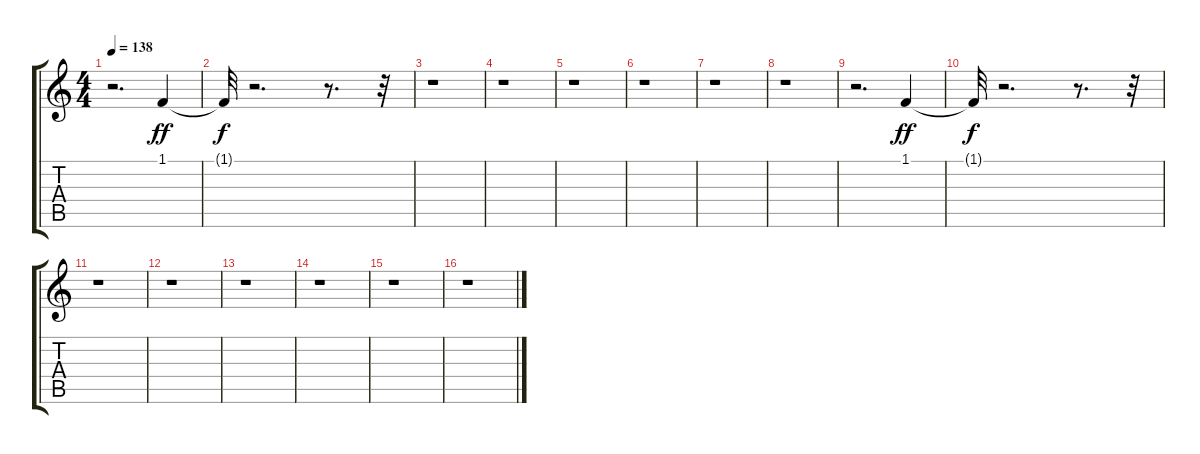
\track "" {instrument reversecymbal}
\staff {score tabs}
\tuning (E4 B3 G3 D3 A2 E2) {hide}
\ts (4 4)
\tempo 138
\clef g2
\ks c
r.2{d dy ff} 1.1.4 |
1.1{t}.32{dy f} r.2{d} r.8{d} r.32 |
r.1 |
r.1 |
r.1 |
r.1 |
r.1 |
r.1 |
r.2{d} 1.1.4{dy ff} |
1.1{t}.32{dy f} r.2{d} r.8{d} r.32 |
r.1 |
r.1 |
r.1 |
r.1 |
r.1 |
r.1
